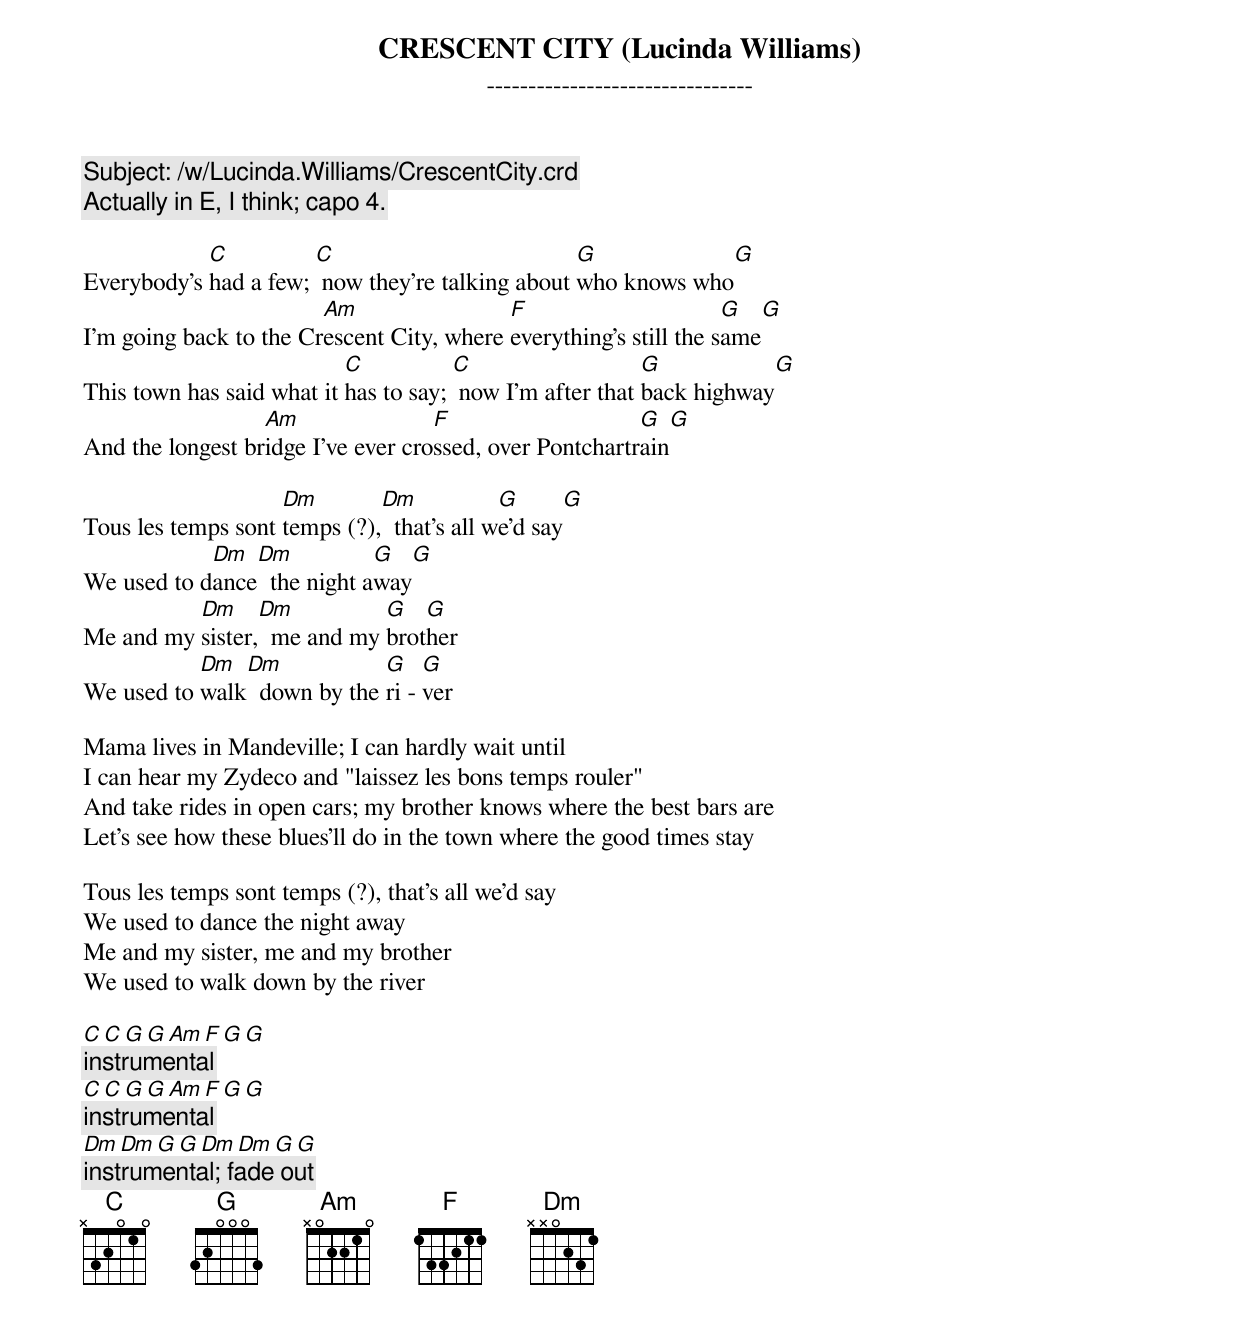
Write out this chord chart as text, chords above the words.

Subject: /w/Lucinda.Williams/CrescentCity.crd



CRESCENT CITY (Lucinda Williams)
--------------------------------
[Actually in E, I think; capo 4.]

            C          C                          G             G
Everybody's had a few;  now they're talking about who knows who
                        Am                 F                       G   G
I'm going back to the Crescent City, where everything's still the same
                           C           C                   G            G
This town has said what it has to say;  now I'm after that back highway
                  Am                F                    G   G
And the longest bridge I've ever crossed, over Pontchartrain

                    Dm        Dm            G       G
Tous les temps sont temps (?),  that's all we'd say
            Dm  Dm           G   G
We used to dance  the night away
          Dm     Dm          G   G
Me and my sister,  me and my brother
           Dm  Dm            G    G
We used to walk  down by the ri - ver

Mama lives in Mandeville; I can hardly wait until
I can hear my Zydeco and "laissez les bons temps rouler"
And take rides in open cars; my brother knows where the best bars are
Let's see how these blues'll do in the town where the good times stay

Tous les temps sont temps (?), that's all we'd say
We used to dance the night away
Me and my sister, me and my brother
We used to walk down by the river

C  C  G  G  Am  F  G  G
[instrumental]
C  C  G  G  Am  F  G  G
[instrumental]
Dm  Dm  G  G  Dm  Dm  G  G
[instrumental; fade out]
